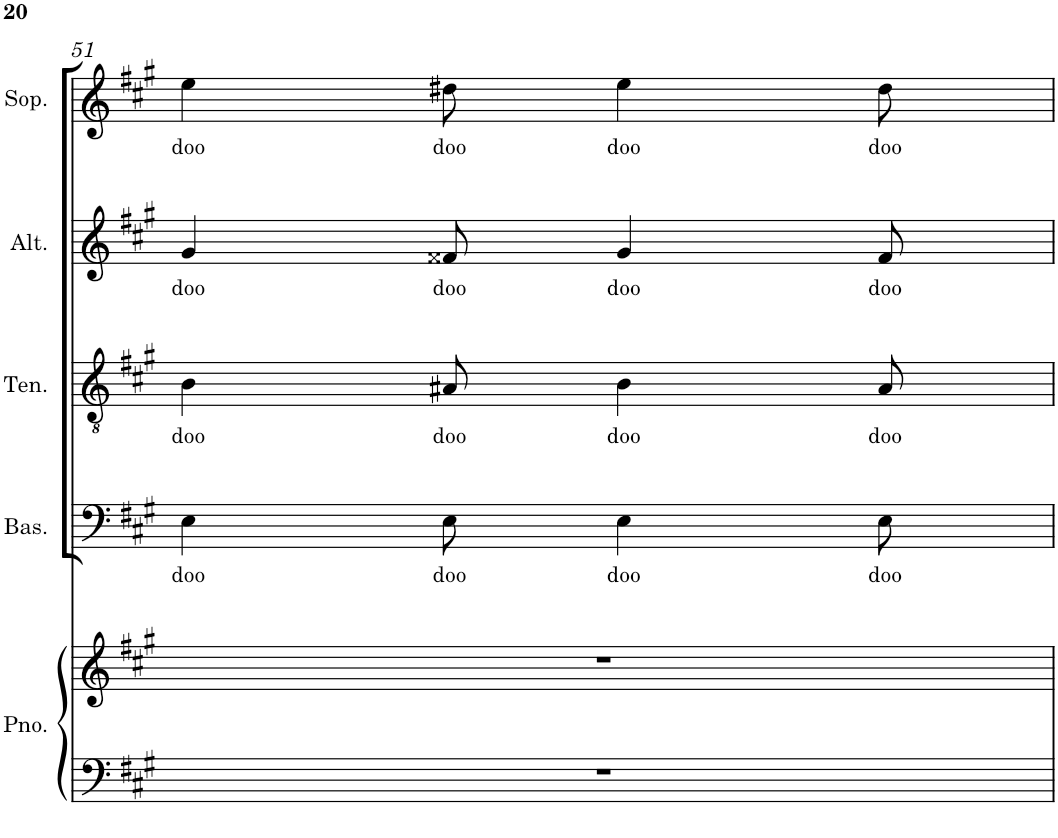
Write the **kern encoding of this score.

**kern	**kern	**kern	**text	**kern	**text	**kern	**text	**kern	**text
*part5	*part5	*part4	*part4	*part3	*part3	*part2	*part2	*part1	*part1
*staff6	*staff5	*staff4	*staff4	*staff3	*staff3	*staff2	*staff2	*staff1	*staff1
*I"Piano	*	*I"Bass	*	*I"Tenor	*	*I"Alto	*	*I"Soprano	*
*I'Pno.	*	*I'Bas.	*	*I'Ten.	*	*I'Alt.	*	*I'Sop.	*
!!LO:PB:g=z
*clefF4	*clefG2	*clefF4	*	*clefGv2	*	*clefG2	*	*clefG2	*
*k[f#c#g#]	*k[f#c#g#]	*k[f#c#g#]	*	*k[f#c#g#]	*	*k[f#c#g#]	*	*k[f#c#g#]	*
*A:	*A:	*A:	*	*A:	*	*A:	*	*A:	*
*M6/8	*M6/8	*M6/8	*	*M6/8	*	*M6/8	*	*M6/8	*
=51	=51	=51	=51	=51	=51	=51	=51	=51	=51
!	!	!	!LO:LY:b	!	!LO:LY:b	!	!LO:LY:b	!	!LO:LY:b
2.r	2.r	4E\	doo	4B\	doo	4g#/	doo	4ee\	doo
!	!	!	!LO:LY:b	!	!LO:LY:b	!	!LO:LY:b	!	!LO:LY:b
.	.	8E\	doo	8A#X/	doo	8f##X/	doo	8dd#X\	doo
!	!	!	!LO:LY:b	!	!LO:LY:b	!	!LO:LY:b	!	!LO:LY:b
.	.	4E\	doo	4B\	doo	4g#/	doo	4ee\	doo
!	!	!	!LO:LY:b	!	!LO:LY:b	!	!LO:LY:b	!	!LO:LY:b
.	.	8E\	doo	8A#/	doo	8f##/	doo	8dd#\	doo
=	=	=	=	=	=	=	=	=	=
*-	*-	*-	*-	*-	*-	*-	*-	*-	*-
